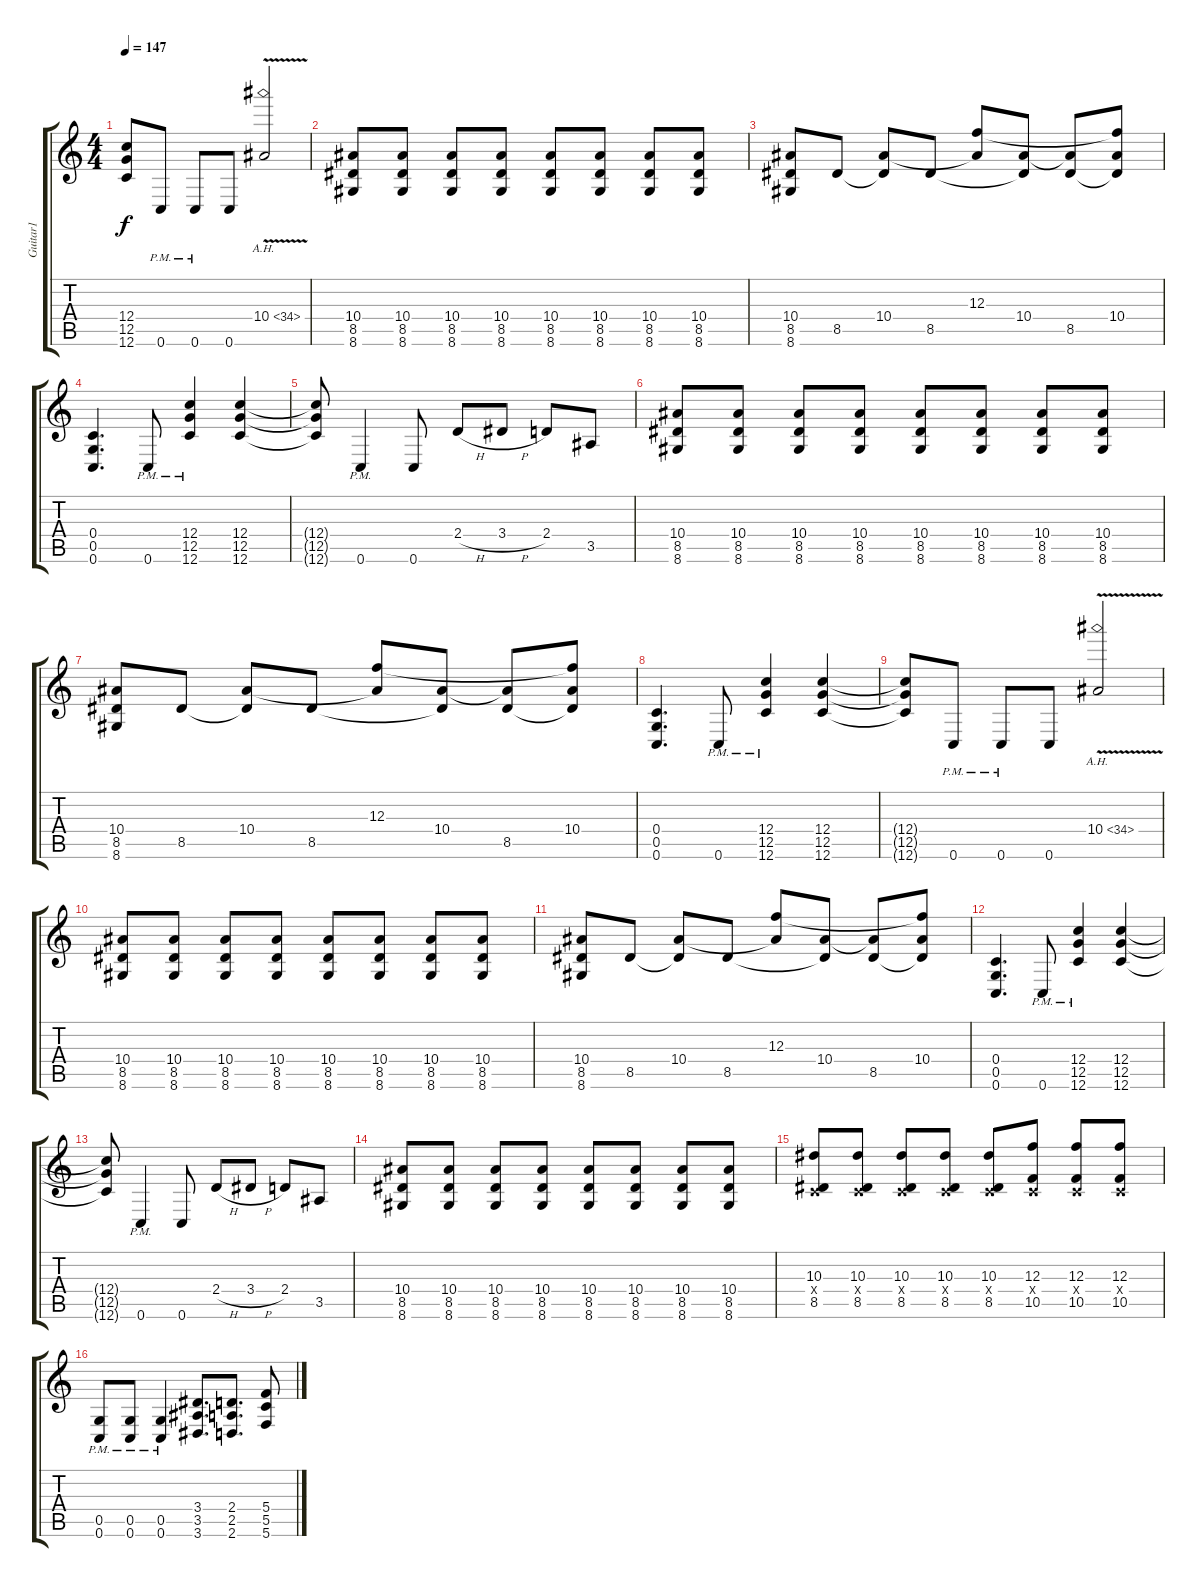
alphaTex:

\track ("Guitar1" "Guitar1") {instrument distortionguitar}
\staff {score tabs}
\tuning (D4 A3 F3 C3 G2 C2) {hide}
\ts (4 4)
\tempo 147
\clef g2
\ks c
(12.4{t} 12.5{t} 12.6{t}).8{dy f} 0.6{pm}.8 0.6{pm}.8 0.6.8 10.4{ah 24 v}.2 |
(10.4 8.5 8.6).8 (10.4 8.5 8.6).8 (10.4 8.5 8.6).8 (10.4 8.5 8.6).8 (10.4 8.5 8.6).8 (10.4 8.5 8.6).8 (10.4 8.5 8.6).8 (10.4 8.5 8.6).8 |
(10.4 8.5 8.6).8 8.5.8 (10.4 8.5{t}).8 8.5.8 (12.3 10.4{t}).8 (10.4 8.5{t}).8 (10.4{t} 8.5).8 (12.3{t} 10.4 8.5{t}).8 |
(0.4 0.5 0.6).4{d} 0.6{pm}.8 (12.4 12.5 12.6{pm}).4 (12.4 12.5 12.6).4 |
(12.4{t} 12.5{t} 12.6{t}).8 0.6{pm}.4 0.6.8 2.4{h}.8 3.4{h}.8 2.4.8 3.5.8 |
(10.4 8.5 8.6).8 (10.4 8.5 8.6).8 (10.4 8.5 8.6).8 (10.4 8.5 8.6).8 (10.4 8.5 8.6).8 (10.4 8.5 8.6).8 (10.4 8.5 8.6).8 (10.4 8.5 8.6).8 |
(10.4 8.5 8.6).8 8.5.8 (10.4 8.5{t}).8 8.5.8 (12.3 10.4{t}).8 (10.4 8.5{t}).8 (10.4{t} 8.5).8 (12.3{t} 10.4 8.5{t}).8 |
(0.4 0.5 0.6).4{d} 0.6{pm}.8 (12.4 12.5 12.6{pm}).4 (12.4 12.5 12.6).4 |
(12.4{t} 12.5{t} 12.6{t}).8 0.6{pm}.8 0.6{pm}.8 0.6.8 10.4{ah 24 v}.2 |
(10.4 8.5 8.6).8 (10.4 8.5 8.6).8 (10.4 8.5 8.6).8 (10.4 8.5 8.6).8 (10.4 8.5 8.6).8 (10.4 8.5 8.6).8 (10.4 8.5 8.6).8 (10.4 8.5 8.6).8 |
(10.4 8.5 8.6).8 8.5.8 (10.4 8.5{t}).8 8.5.8 (12.3 10.4{t}).8 (10.4 8.5{t}).8 (10.4{t} 8.5).8 (12.3{t} 10.4 8.5{t}).8 |
(0.4 0.5 0.6).4{d} 0.6{pm}.8 (12.4 12.5 12.6{pm}).4 (12.4 12.5 12.6).4 |
(12.4{t} 12.5{t} 12.6{t}).8 0.6{pm}.4 0.6.8 2.4{h}.8 3.4{h}.8 2.4.8 3.5.8 |
(10.4 8.5 8.6).8 (10.4 8.5 8.6).8 (10.4 8.5 8.6).8 (10.4 8.5 8.6).8 (10.4 8.5 8.6).8 (10.4 8.5 8.6).8 (10.4 8.5 8.6).8 (10.4 8.5 8.6).8 |
(10.3 0.4{x} 8.5).8 (10.3 0.4{x} 8.5).8 (10.3 0.4{x} 8.5).8 (10.3 0.4{x} 8.5).8 (10.3 0.4{x} 8.5).8 (12.3 0.4{x} 10.5).8 (12.3 0.4{x} 10.5).8 (12.3 0.4{x} 10.5).8 |
(0.5{pm} 0.6{pm}).8 (0.5{pm} 0.6{pm}).8 (0.5{pm} 0.6{pm}).4 (3.4 3.5 3.6).8{d} (2.4 2.5 2.6).8{d} (5.4 5.5 5.6).8
